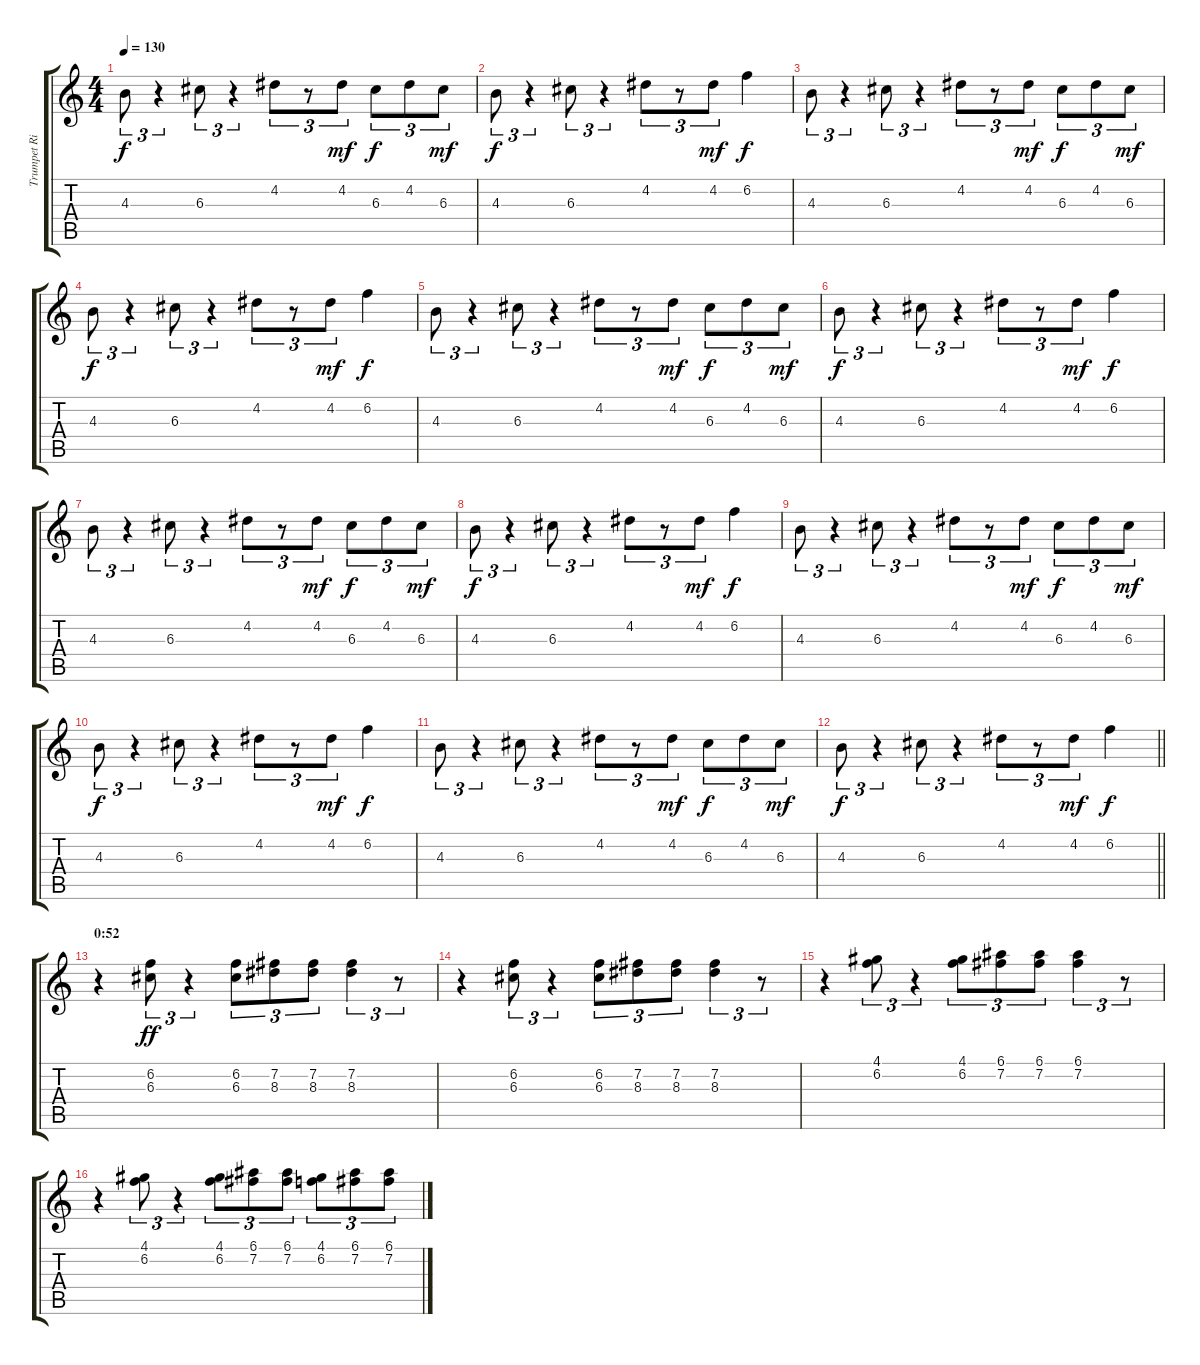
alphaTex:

\track ("Trumpet Right" "Trumpet Ri") {instrument trumpet}
\staff {score tabs}
\tuning (E5 B4 G4 D4 A3 E3) {hide}
\ts (4 4)
\tempo 130
\clef g2
\ks c
4.3.8{tu (3 2) dy f} r.4{tu (3 2)} 6.3.8{tu (3 2)} r.4{tu (3 2)} 4.2.8{tu (3 2)} r.8{tu (3 2)} 4.2.8{tu (3 2) dy mf} 6.3.8{tu (3 2) dy f} 4.2.8{tu (3 2)} 6.3.8{tu (3 2) dy mf} |
4.3.8{tu (3 2) dy f} r.4{tu (3 2)} 6.3.8{tu (3 2)} r.4{tu (3 2)} 4.2.8{tu (3 2)} r.8{tu (3 2)} 4.2.8{tu (3 2) dy mf} 6.2.4{dy f} |
4.3.8{tu (3 2)} r.4{tu (3 2)} 6.3.8{tu (3 2)} r.4{tu (3 2)} 4.2.8{tu (3 2)} r.8{tu (3 2)} 4.2.8{tu (3 2) dy mf} 6.3.8{tu (3 2) dy f} 4.2.8{tu (3 2)} 6.3.8{tu (3 2) dy mf} |
4.3.8{tu (3 2) dy f} r.4{tu (3 2)} 6.3.8{tu (3 2)} r.4{tu (3 2)} 4.2.8{tu (3 2)} r.8{tu (3 2)} 4.2.8{tu (3 2) dy mf} 6.2.4{dy f} |
4.3.8{tu (3 2)} r.4{tu (3 2)} 6.3.8{tu (3 2)} r.4{tu (3 2)} 4.2.8{tu (3 2)} r.8{tu (3 2)} 4.2.8{tu (3 2) dy mf} 6.3.8{tu (3 2) dy f} 4.2.8{tu (3 2)} 6.3.8{tu (3 2) dy mf} |
4.3.8{tu (3 2) dy f} r.4{tu (3 2)} 6.3.8{tu (3 2)} r.4{tu (3 2)} 4.2.8{tu (3 2)} r.8{tu (3 2)} 4.2.8{tu (3 2) dy mf} 6.2.4{dy f} |
4.3.8{tu (3 2)} r.4{tu (3 2)} 6.3.8{tu (3 2)} r.4{tu (3 2)} 4.2.8{tu (3 2)} r.8{tu (3 2)} 4.2.8{tu (3 2) dy mf} 6.3.8{tu (3 2) dy f} 4.2.8{tu (3 2)} 6.3.8{tu (3 2) dy mf} |
4.3.8{tu (3 2) dy f} r.4{tu (3 2)} 6.3.8{tu (3 2)} r.4{tu (3 2)} 4.2.8{tu (3 2)} r.8{tu (3 2)} 4.2.8{tu (3 2) dy mf} 6.2.4{dy f} |
4.3.8{tu (3 2)} r.4{tu (3 2)} 6.3.8{tu (3 2)} r.4{tu (3 2)} 4.2.8{tu (3 2)} r.8{tu (3 2)} 4.2.8{tu (3 2) dy mf} 6.3.8{tu (3 2) dy f} 4.2.8{tu (3 2)} 6.3.8{tu (3 2) dy mf} |
4.3.8{tu (3 2) dy f} r.4{tu (3 2)} 6.3.8{tu (3 2)} r.4{tu (3 2)} 4.2.8{tu (3 2)} r.8{tu (3 2)} 4.2.8{tu (3 2) dy mf} 6.2.4{dy f} |
4.3.8{tu (3 2)} r.4{tu (3 2)} 6.3.8{tu (3 2)} r.4{tu (3 2)} 4.2.8{tu (3 2)} r.8{tu (3 2)} 4.2.8{tu (3 2) dy mf} 6.3.8{tu (3 2) dy f} 4.2.8{tu (3 2)} 6.3.8{tu (3 2) dy mf} |
\barLineRight lightlight
4.3.8{tu (3 2) dy f} r.4{tu (3 2)} 6.3.8{tu (3 2)} r.4{tu (3 2)} 4.2.8{tu (3 2)} r.8{tu (3 2)} 4.2.8{tu (3 2) dy mf} 6.2.4{dy f} |
\section ("" "0:52")
r.4 (6.2 6.3).8{tu (3 2) dy ff} r.4{tu (3 2)} (6.2 6.3).8{tu (3 2)} (7.2 8.3).8{tu (3 2)} (7.2 8.3).8{tu (3 2)} (7.2 8.3).4{tu (3 2)} r.8{tu (3 2)} |
r.4 (6.2 6.3).8{tu (3 2)} r.4{tu (3 2)} (6.2 6.3).8{tu (3 2)} (7.2 8.3).8{tu (3 2)} (7.2 8.3).8{tu (3 2)} (7.2 8.3).4{tu (3 2)} r.8{tu (3 2)} |
r.4 (4.1 6.2).8{tu (3 2)} r.4{tu (3 2)} (4.1 6.2).8{tu (3 2)} (6.1 7.2).8{tu (3 2)} (6.1 7.2).8{tu (3 2)} (6.1 7.2).4{tu (3 2)} r.8{tu (3 2)} |
r.4 (4.1 6.2).8{tu (3 2)} r.4{tu (3 2)} (4.1 6.2).8{tu (3 2)} (6.1 7.2).8{tu (3 2)} (6.1 7.2).8{tu (3 2)} (4.1 6.2).8{tu (3 2)} (6.1 7.2).8{tu (3 2)} (6.1 7.2).8{tu (3 2)}
